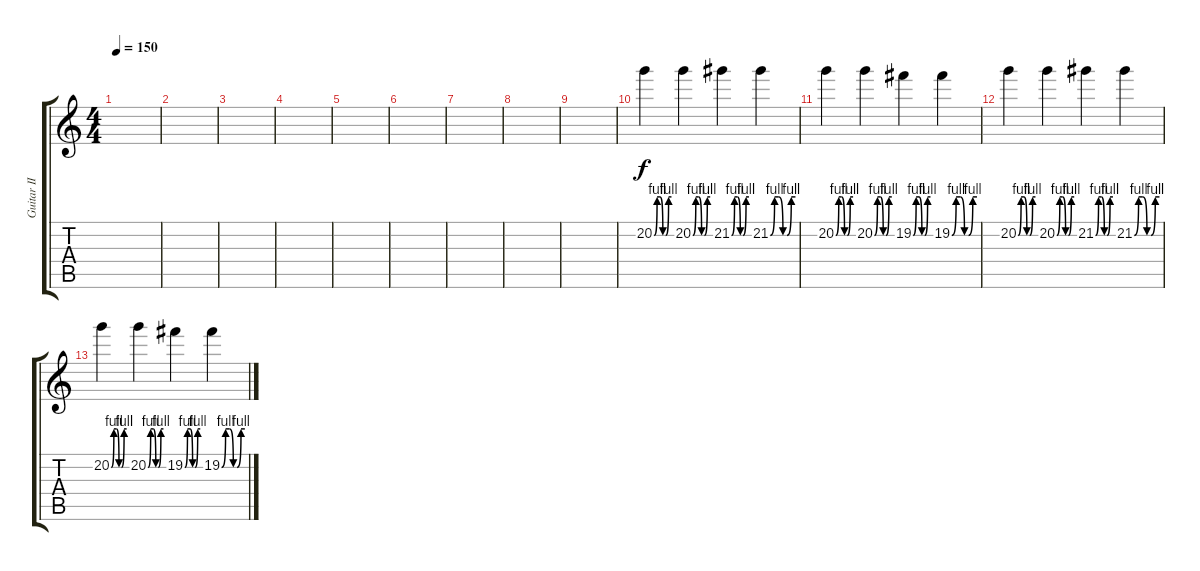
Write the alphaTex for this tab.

\track ("Guitar II" "Guitar II") {instrument distortionguitar}
\staff {score tabs}
\tuning (E4 B3 G3 D3 A2 E2) {hide}
\ts (4 4)
\tempo 150
\clef g2
\ks c
|
|
|
|
|
|
|
|
|
20.2{be (custom 0 0 10 4 20 4 30 0 40 0 50 4 60 4)}.4 20.2{be (custom 0 0 10 4 20 4 30 0 40 0 50 4 60 4)}.4 21.2{be (custom 0 0 10 4 20 4 30 0 40 0 50 4 60 4)}.4 21.2{be (custom 0 0 10 4 20 4 30 0 40 0 50 4 60 4)}.4 |
20.2{be (custom 0 0 10 4 20 4 30 0 40 0 50 4 60 4)}.4 20.2{be (custom 0 0 10 4 20 4 30 0 40 0 50 4 60 4)}.4 19.2{be (custom 0 0 10 4 20 4 30 0 40 0 50 4 60 4)}.4 19.2{be (custom 0 0 10 4 20 4 30 0 40 0 50 4 60 4)}.4 |
20.2{be (custom 0 0 10 4 20 4 30 0 40 0 50 4 60 4)}.4 20.2{be (custom 0 0 10 4 20 4 30 0 40 0 50 4 60 4)}.4 21.2{be (custom 0 0 10 4 20 4 30 0 40 0 50 4 60 4)}.4 21.2{be (custom 0 0 10 4 20 4 30 0 40 0 50 4 60 4)}.4 |
20.2{be (custom 0 0 10 4 20 4 30 0 40 0 50 4 60 4)}.4 20.2{be (custom 0 0 10 4 20 4 30 0 40 0 50 4 60 4)}.4 19.2{be (custom 0 0 10 4 20 4 30 0 40 0 50 4 60 4)}.4 19.2{be (custom 0 0 10 4 20 4 30 0 40 0 50 4 60 4)}.4
